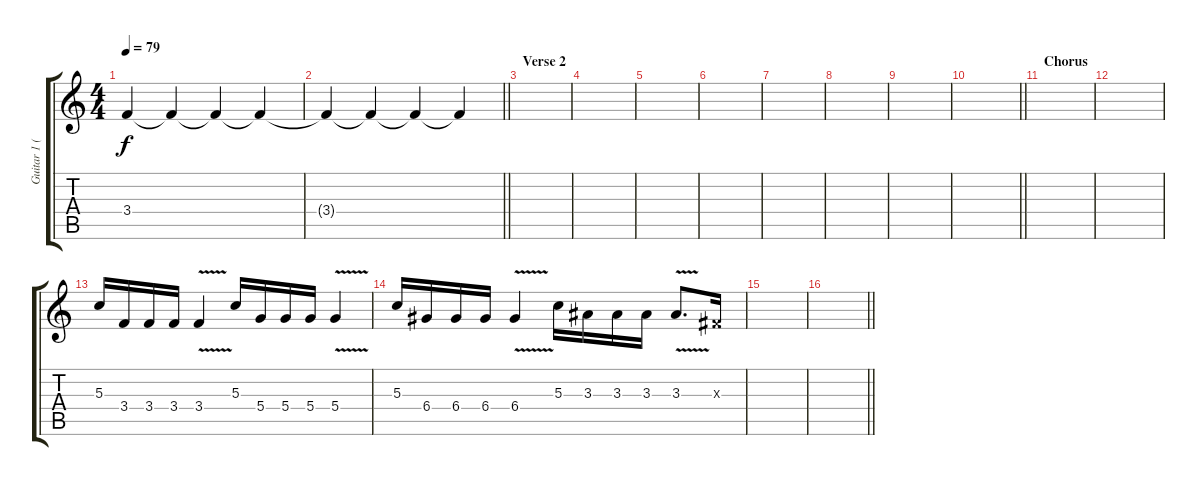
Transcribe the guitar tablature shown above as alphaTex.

\track ("Guitar 1 (dist)" "Guitar 1 (") {instrument distortionguitar}
\staff {score tabs}
\tuning (E4 B3 G3 D3 A2 E2) {hide}
\ts (4 4)
\tempo 79
\clef g2
\ks c
3.4{t}.4{dy f} 3.4{t}.4 3.4{t}.4 3.4{t}.4 |
\barLineRight lightlight
3.4{t}.4 3.4{t}.4 3.4{t}.4 3.4{t}.4 |
\section ("" "Verse 2")
|
|
|
|
|
|
|
\barLineRight lightlight
|
\section ("" "Chorus")
|
|
5.3.16 3.4.16 3.4.16 3.4.16 3.4{v}.4 5.3.16 5.4.16 5.4.16 5.4.16 5.4{v}.4 |
5.3.16 6.4.16 6.4.16 6.4.16 6.4{v}.4 5.3.16 3.3.16 3.3.16 3.3.16 3.3{v}.8{d} -1.3{x}.16 |
|
\barLineRight lightlight
